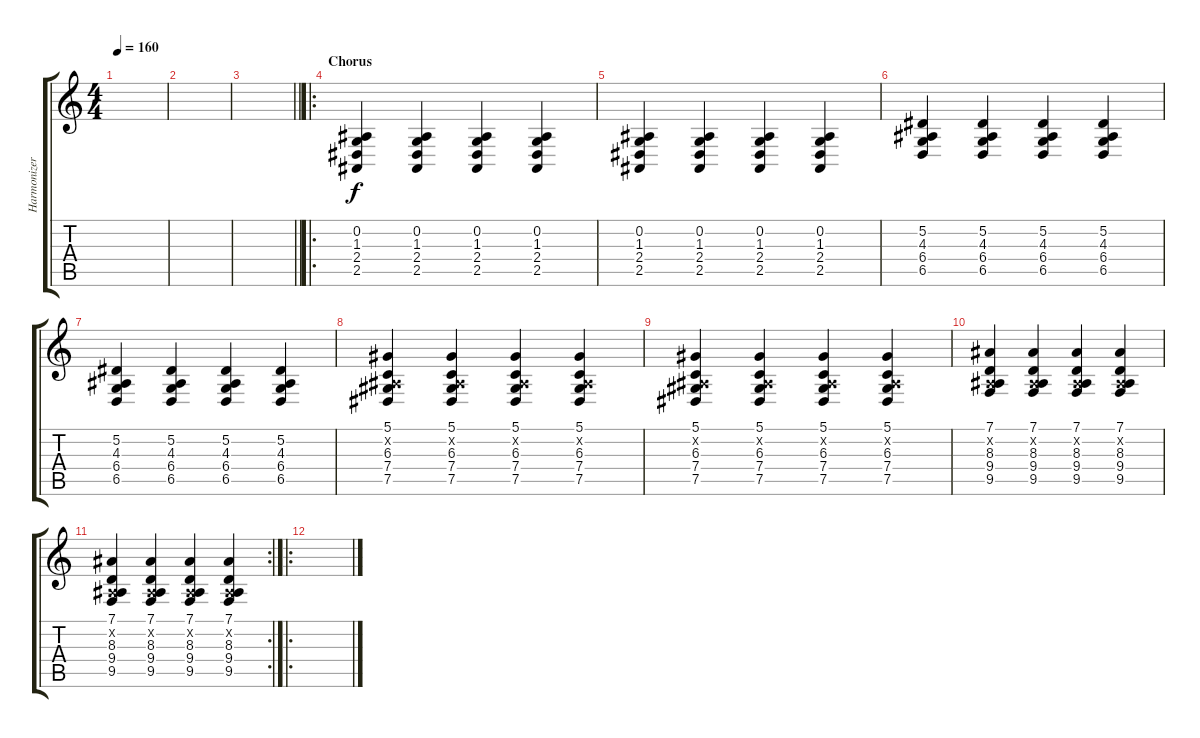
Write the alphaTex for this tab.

\track ("Harmonizer" "Harmonizer") {instrument frenchhorn}
\staff {score tabs}
\tuning (Eb4 Bb3 Gb3 Db3 Ab2 Eb2) {hide}
\ts (4 4)
\tempo 160
\clef g2
\ks c
|
|
\barLineRight lightlight
|
\ro
\section ("" "Chorus")
(0.2 1.3 2.4 2.5).4 (0.2 1.3 2.4 2.5).4 (0.2 1.3 2.4 2.5).4 (0.2 1.3 2.4 2.5).4 |
(0.2 1.3 2.4 2.5).4 (0.2 1.3 2.4 2.5).4 (0.2 1.3 2.4 2.5).4 (0.2 1.3 2.4 2.5).4 |
(5.2 4.3 6.4 6.5).4 (5.2 4.3 6.4 6.5).4 (5.2 4.3 6.4 6.5).4 (5.2 4.3 6.4 6.5).4 |
(5.2 4.3 6.4 6.5).4 (5.2 4.3 6.4 6.5).4 (5.2 4.3 6.4 6.5).4 (5.2 4.3 6.4 6.5).4 |
(5.1 0.2{x} 6.3 7.4 7.5).4 (5.1 0.2{x} 6.3 7.4 7.5).4 (5.1 0.2{x} 6.3 7.4 7.5).4 (5.1 0.2{x} 6.3 7.4 7.5).4 |
(5.1 0.2{x} 6.3 7.4 7.5).4 (5.1 0.2{x} 6.3 7.4 7.5).4 (5.1 0.2{x} 6.3 7.4 7.5).4 (5.1 0.2{x} 6.3 7.4 7.5).4 |
(7.1 0.2{x} 8.3 9.4 9.5).4 (7.1 0.2{x} 8.3 9.4 9.5).4 (7.1 0.2{x} 8.3 9.4 9.5).4 (7.1 0.2{x} 8.3 9.4 9.5).4 |
\rc 2
(7.1 0.2{x} 8.3 9.4 9.5).4 (7.1 0.2{x} 8.3 9.4 9.5).4 (7.1 0.2{x} 8.3 9.4 9.5).4 (7.1 0.2{x} 8.3 9.4 9.5).4 |
\ro
